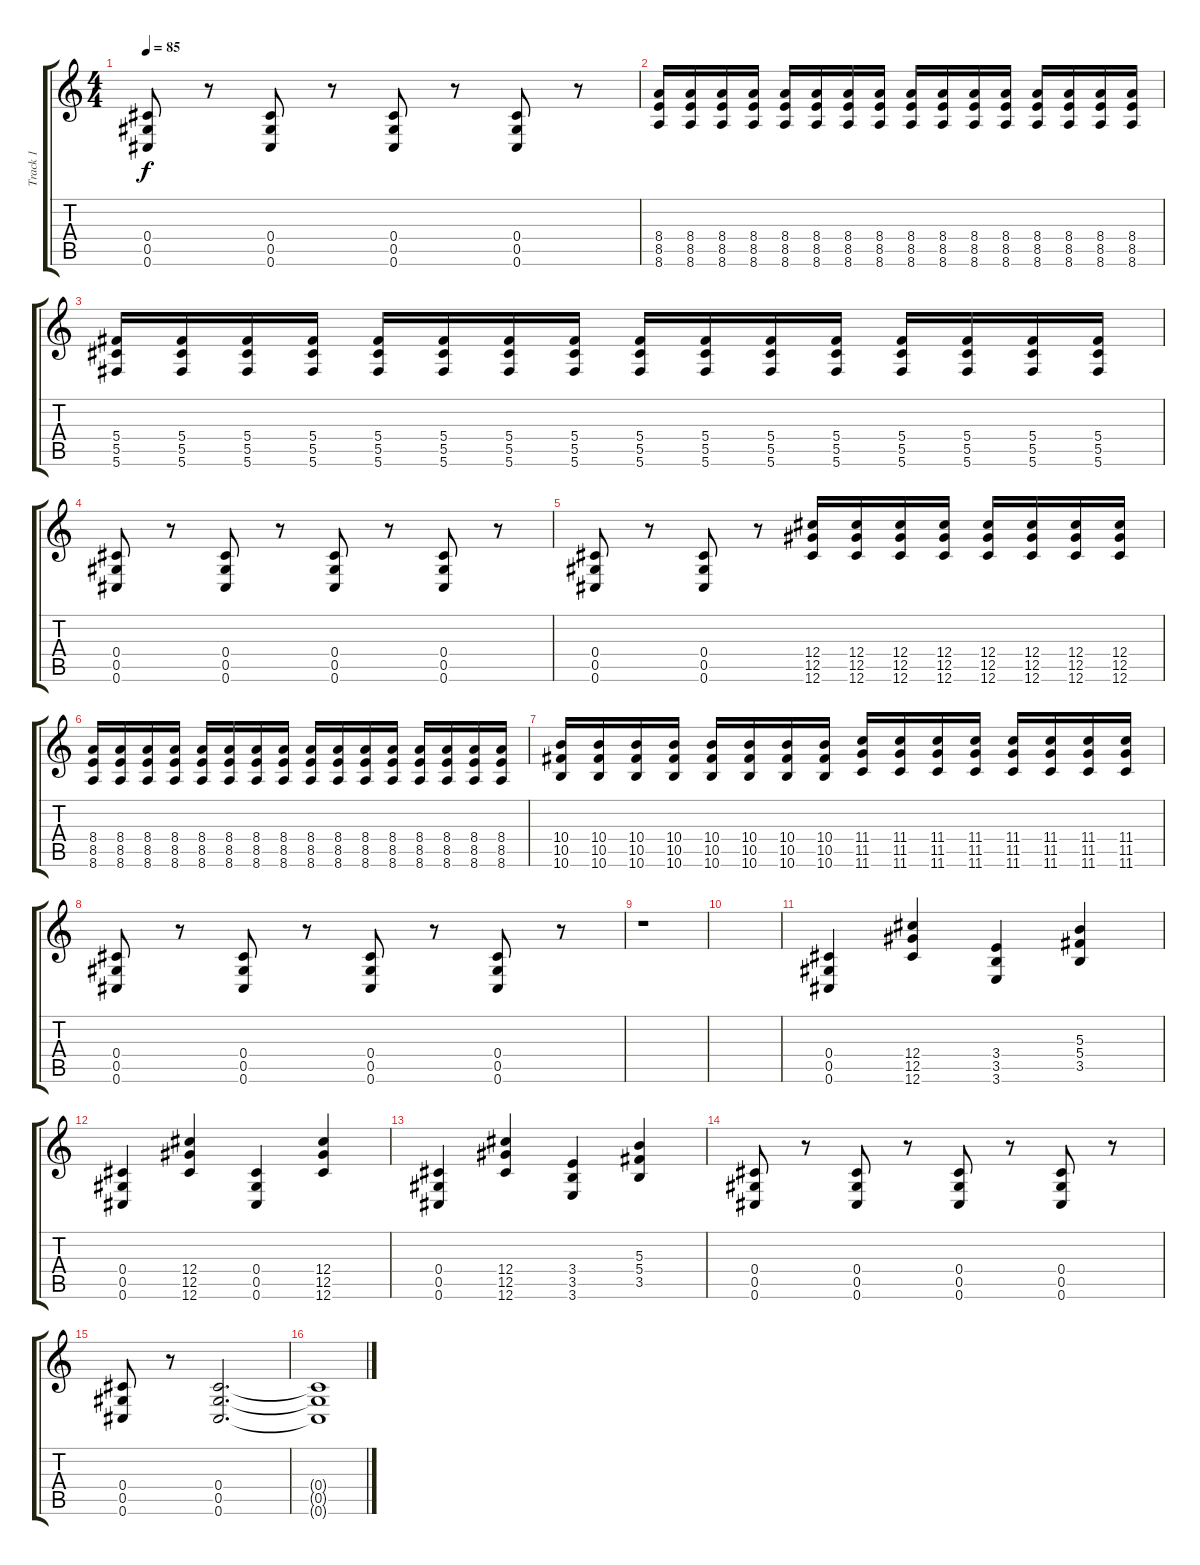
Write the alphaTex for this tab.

\track ("Track 1" "Track 1") {instrument overdrivenguitar}
\staff {score tabs}
\tuning (Eb4 Bb3 Gb3 Db3 Ab2 Db2) {hide}
\ts (4 4)
\tempo 85
\clef g2
\ks c
(0.4 0.5 0.6).8{dy f} r.8 (0.4 0.5 0.6).8 r.8 (0.4 0.5 0.6).8 r.8 (0.4 0.5 0.6).8 r.8 |
(8.4 8.5 8.6).16 (8.4 8.5 8.6).16 (8.4 8.5 8.6).16 (8.4 8.5 8.6).16 (8.4 8.5 8.6).16 (8.4 8.5 8.6).16 (8.4 8.5 8.6).16 (8.4 8.5 8.6).16 (8.4 8.5 8.6).16 (8.4 8.5 8.6).16 (8.4 8.5 8.6).16 (8.4 8.5 8.6).16 (8.4 8.5 8.6).16 (8.4 8.5 8.6).16 (8.4 8.5 8.6).16 (8.4 8.5 8.6).16 |
(5.4 5.5 5.6).16 (5.4 5.5 5.6).16 (5.4 5.5 5.6).16 (5.4 5.5 5.6).16 (5.4 5.5 5.6).16 (5.4 5.5 5.6).16 (5.4 5.5 5.6).16 (5.4 5.5 5.6).16 (5.4 5.5 5.6).16 (5.4 5.5 5.6).16 (5.4 5.5 5.6).16 (5.4 5.5 5.6).16 (5.4 5.5 5.6).16 (5.4 5.5 5.6).16 (5.4 5.5 5.6).16 (5.4 5.5 5.6).16 |
(0.4 0.5 0.6).8 r.8 (0.4 0.5 0.6).8 r.8 (0.4 0.5 0.6).8 r.8 (0.4 0.5 0.6).8 r.8 |
(0.4 0.5 0.6).8 r.8 (0.4 0.5 0.6).8 r.8 (12.4 12.5 12.6).16 (12.4 12.5 12.6).16 (12.4 12.5 12.6).16 (12.4 12.5 12.6).16 (12.4 12.5 12.6).16 (12.4 12.5 12.6).16 (12.4 12.5 12.6).16 (12.4 12.5 12.6).16 |
(8.4 8.5 8.6).16 (8.4 8.5 8.6).16 (8.4 8.5 8.6).16 (8.4 8.5 8.6).16 (8.4 8.5 8.6).16 (8.4 8.5 8.6).16 (8.4 8.5 8.6).16 (8.4 8.5 8.6).16 (8.4 8.5 8.6).16 (8.4 8.5 8.6).16 (8.4 8.5 8.6).16 (8.4 8.5 8.6).16 (8.4 8.5 8.6).16 (8.4 8.5 8.6).16 (8.4 8.5 8.6).16 (8.4 8.5 8.6).16 |
(10.4 10.5 10.6).16 (10.4 10.5 10.6).16 (10.4 10.5 10.6).16 (10.4 10.5 10.6).16 (10.4 10.5 10.6).16 (10.4 10.5 10.6).16 (10.4 10.5 10.6).16 (10.4 10.5 10.6).16 (11.4 11.5 11.6).16 (11.4 11.5 11.6).16 (11.4 11.5 11.6).16 (11.4 11.5 11.6).16 (11.4 11.5 11.6).16 (11.4 11.5 11.6).16 (11.4 11.5 11.6).16 (11.4 11.5 11.6).16 |
(0.4 0.5 0.6).8 r.8 (0.4 0.5 0.6).8 r.8 (0.4 0.5 0.6).8 r.8 (0.4 0.5 0.6).8 r.8 |
r.1 |
|
(0.4 0.5 0.6).4 (12.4 12.5 12.6).4 (3.4 3.5 3.6).4 (5.3 5.4 3.5).4 |
(0.4 0.5 0.6).4 (12.4 12.5 12.6).4 (0.4 0.5 0.6).4 (12.4 12.5 12.6).4 |
(0.4 0.5 0.6).4 (12.4 12.5 12.6).4 (3.4 3.5 3.6).4 (5.3 5.4 3.5).4 |
(0.4 0.5 0.6).8 r.8 (0.4 0.5 0.6).8 r.8 (0.4 0.5 0.6).8 r.8 (0.4 0.5 0.6).8 r.8 |
(0.4 0.5 0.6).8 r.8 (0.4 0.5 0.6).2{d} |
(0.4{t} 0.5{t} 0.6{t}).1
